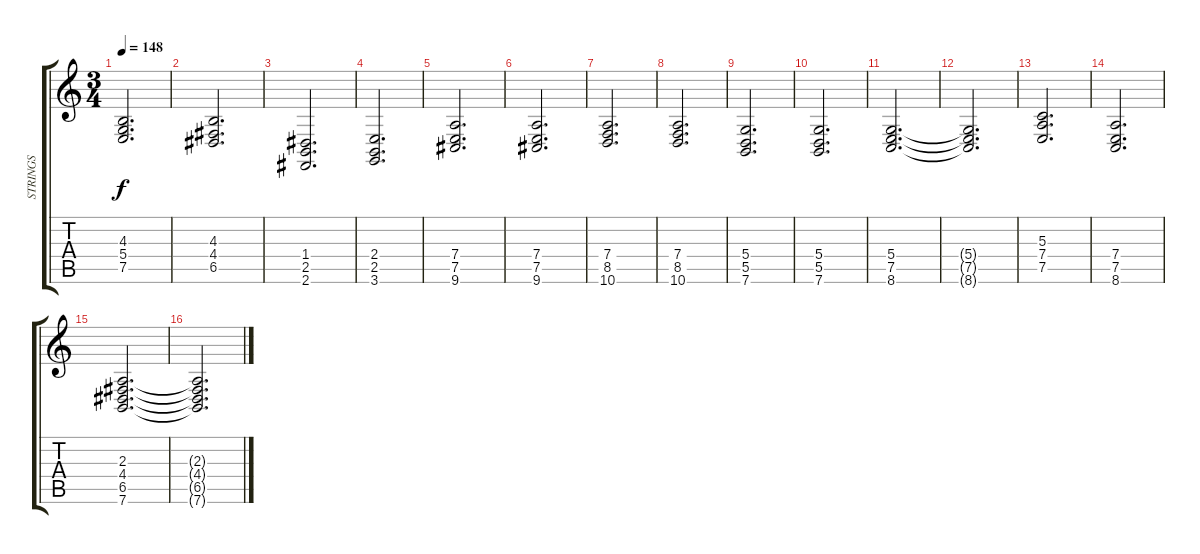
\track ("STRINGS" "STRINGS") {instrument stringensemble1}
\staff {score tabs}
\tuning (E4 B3 G3 D3 A2 E2) {hide}
\ts (3 4)
\tempo 148
\clef g2
\ks c
(4.3 5.4 7.5).2{d dy f} |
(4.3 4.4 6.5).2{d} |
(1.4 2.5 2.6).2{d} |
(2.4 2.5 3.6).2{d} |
(7.4 7.5 9.6).2{d} |
(7.4 7.5 9.6).2{d} |
(7.4 8.5 10.6).2{d} |
(7.4 8.5 10.6).2{d} |
(5.4 5.5 7.6).2{d} |
(5.4 5.5 7.6).2{d} |
(5.4 7.5 8.6).2{d} |
(5.4{t} 7.5{t} 8.6{t}).2{d} |
(5.3 7.4 7.5).2{d} |
(7.4 7.5 8.6).2{d} |
(2.3 4.4 6.5 7.6).2{d} |
(2.3{t} 4.4{t} 6.5{t} 7.6{t}).2{d}
